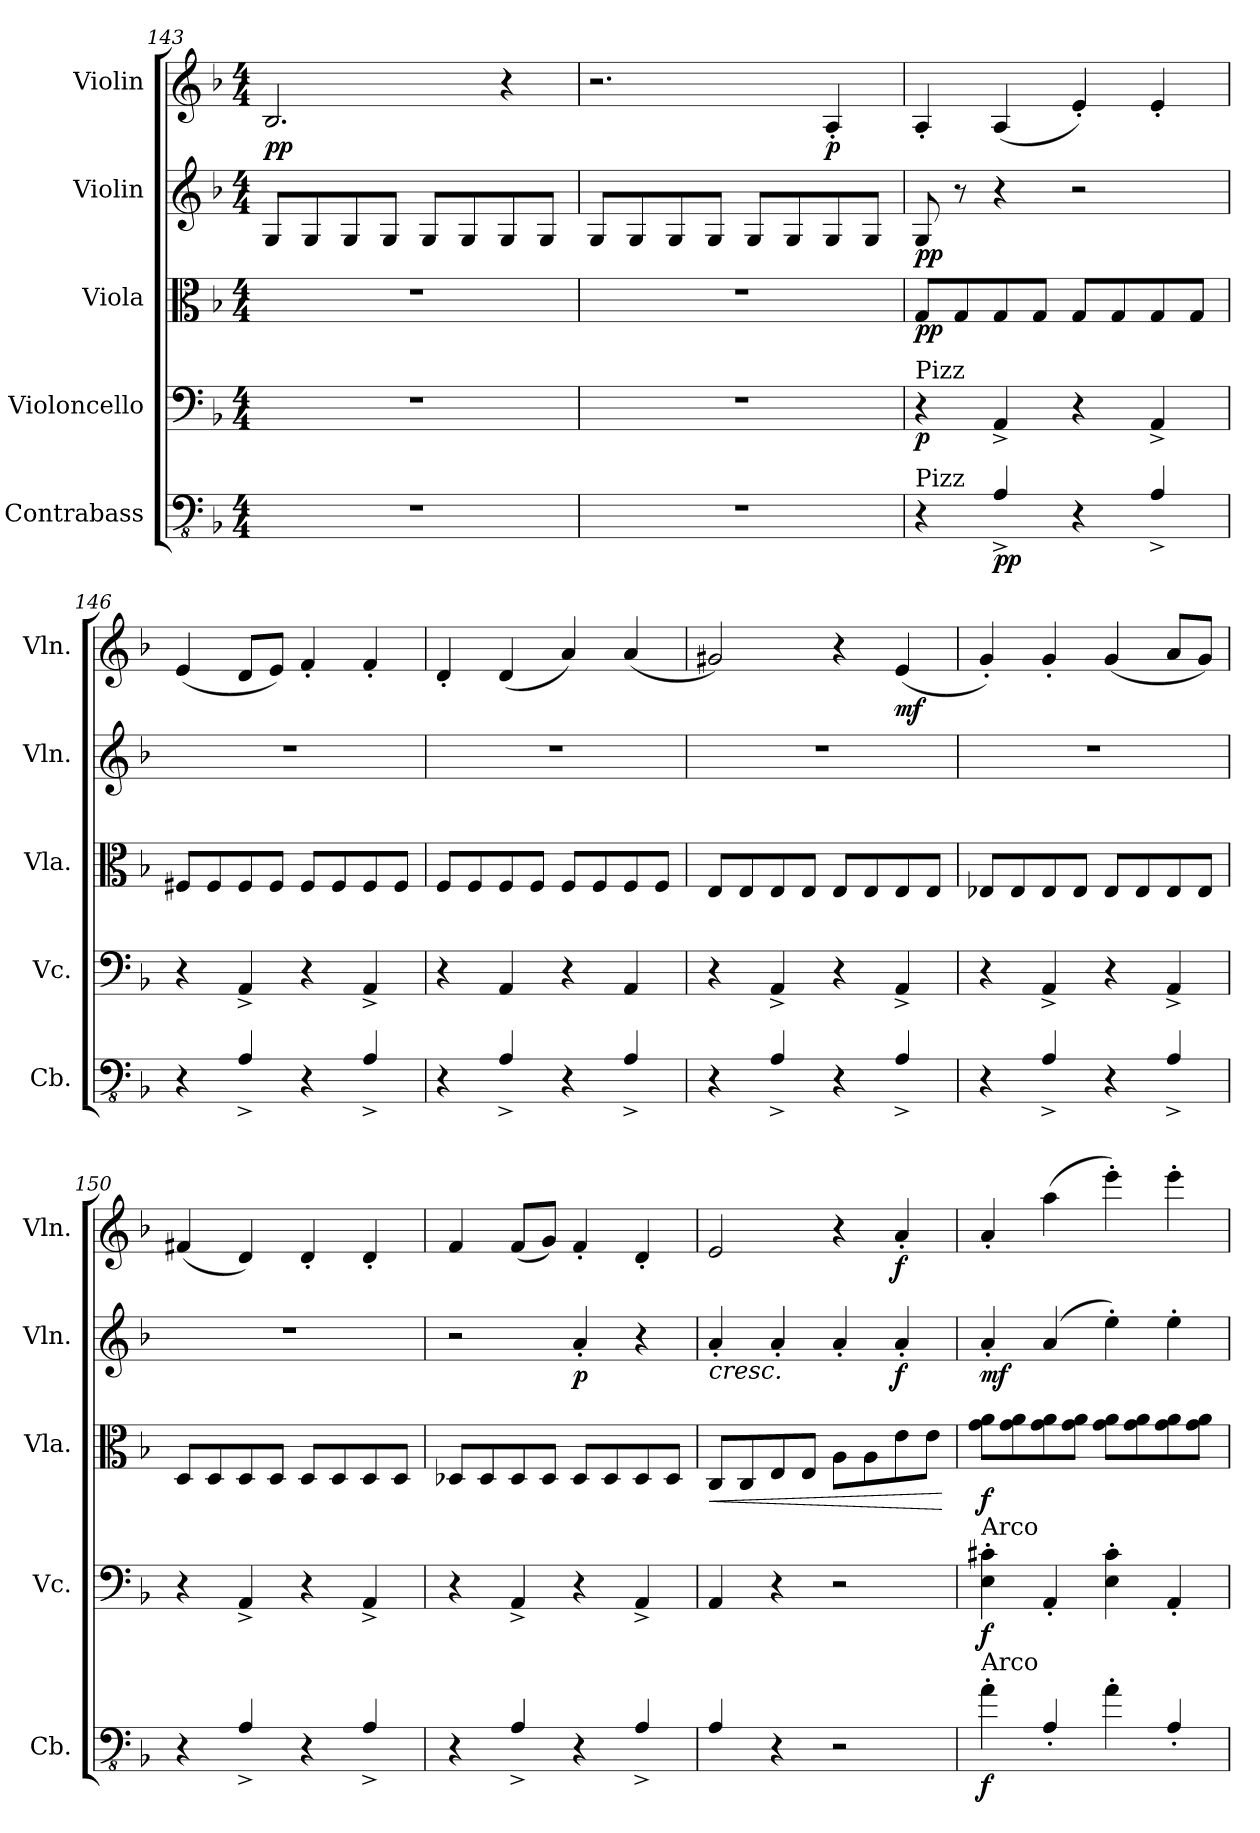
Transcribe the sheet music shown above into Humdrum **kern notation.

**kern	**dynam	**kern	**dynam	**kern	**dynam	**kern	**dynam	**kern	**dynam
*part5	*part5	*part4	*part4	*part3	*part3	*part2	*part2	*part1	*part1
*staff5	*staff5	*staff4	*staff4	*staff3	*staff3	*staff2	*staff2	*staff1	*staff1
*I"Contrabass	*	*I"Violoncello	*	*I"Viola	*	*I"Violin	*	*I"Violin	*
*I'Cb.	*	*I'Vc.	*	*I'Vla.	*	*I'Vln.	*	*I'Vln.	*
*clefFv4	*	*clefF4	*	*clefC3	*	*clefG2	*	*clefG2	*
*ITrd7c12	*	*	*	*	*	*	*	*	*
*k[b-]	*	*k[b-]	*	*k[b-]	*	*k[b-]	*	*k[b-]	*
*M4/4	*	*M4/4	*	*M4/4	*	*M4/4	*	*M4/4	*
=143	=143	=143	=143	=143	=143	=143	=143	=143	=143
!	!	!	!	!	!	!	!	!	!LO:DY:b
1r	.	1r	.	1r	.	8G/L	.	2.B-/	pp
.	.	.	.	.	.	8G/	.	.	.
.	.	.	.	.	.	8G/	.	.	.
.	.	.	.	.	.	8G/J	.	.	.
.	.	.	.	.	.	8G/L	.	.	.
.	.	.	.	.	.	8G/	.	.	.
.	.	.	.	.	.	8G/	.	4r	.
.	.	.	.	.	.	8G/J	.	.	.
=144	=144	=144	=144	=144	=144	=144	=144	=144	=144
1r	.	1r	.	1r	.	8G/L	.	2.r	.
.	.	.	.	.	.	8G/	.	.	.
.	.	.	.	.	.	8G/	.	.	.
.	.	.	.	.	.	8G/J	.	.	.
.	.	.	.	.	.	8G/L	.	.	.
.	.	.	.	.	.	8G/	.	.	.
!	!	!	!	!	!	!	!	!	!LO:DY:b
.	.	.	.	.	.	8G/	.	4A'/	p
.	.	.	.	.	.	8G/J	.	.	.
=145	=145	=145	=145	=145	=145	=145	=145	=145	=145
!	!	!LO:TX:a:t=Pizz	!	!	!	!	!	!	!
!LO:TX:a:t=Pizz	!	!	!	!	!	!	!	!	!
!	!	!	!LO:DY:b	!	!LO:DY:b	!	!LO:DY:b	!	!
4r	.	4r	p	8G/L	pp	8G/	pp	4A'/	.
.	.	.	.	8G/	.	8r	.	.	.
!	!LO:DY:b	!	!	!	!	!	!	!	!
4AAA^/	pp	4AA^/	.	8G/	.	4r	.	(4A/	.
.	.	.	.	8G/J	.	.	.	.	.
4r	.	4r	.	8G/L	.	2r	.	4e'/)	.
.	.	.	.	8G/	.	.	.	.	.
4AAA^/	.	4AA^/	.	8G/	.	.	.	4e'/	.
.	.	.	.	8G/J	.	.	.	.	.
!!LO:LB:g=z
=146	=146	=146	=146	=146	=146	=146	=146	=146	=146
4r	.	4r	.	8F#X/L	.	1r	.	(4e/	.
.	.	.	.	8F#/	.	.	.	.	.
4AAA^/	.	4AA^/	.	8F#/	.	.	.	8d/L	.
.	.	.	.	8F#/J	.	.	.	8e/J)	.
4r	.	4r	.	8F#/L	.	.	.	4f'/	.
.	.	.	.	8F#/	.	.	.	.	.
4AAA^/	.	4AA^/	.	8F#/	.	.	.	4f'/	.
.	.	.	.	8F#/J	.	.	.	.	.
=147	=147	=147	=147	=147	=147	=147	=147	=147	=147
4r	.	4r	.	8F/L	.	1r	.	4d'/	.
.	.	.	.	8F/	.	.	.	.	.
4AAA^/	.	4AA/	.	8F/	.	.	.	(4d/	.
.	.	.	.	8F/J	.	.	.	.	.
4r	.	4r	.	8F/L	.	.	.	4a/)	.
.	.	.	.	8F/	.	.	.	.	.
4AAA^/	.	4AA/	.	8F/	.	.	.	(4a/	.
.	.	.	.	8F/J	.	.	.	.	.
=148	=148	=148	=148	=148	=148	=148	=148	=148	=148
4r	.	4r	.	8E/L	.	1r	.	2g#X/)	.
.	.	.	.	8E/	.	.	.	.	.
4AAA^/	.	4AA^/	.	8E/	.	.	.	.	.
.	.	.	.	8E/J	.	.	.	.	.
4r	.	4r	.	8E/L	.	.	.	4r	.
.	.	.	.	8E/	.	.	.	.	.
!	!	!	!	!	!	!	!	!	!LO:DY:b
4AAA^/	.	4AA^/	.	8E/	.	.	.	(4e/	mf
.	.	.	.	8E/J	.	.	.	.	.
=149	=149	=149	=149	=149	=149	=149	=149	=149	=149
4r	.	4r	.	8E-X/L	.	1r	.	4g'/)	.
.	.	.	.	8E-/	.	.	.	.	.
4AAA^/	.	4AA^/	.	8E-/	.	.	.	4g'/	.
.	.	.	.	8E-/J	.	.	.	.	.
4r	.	4r	.	8E-/L	.	.	.	(4g/	.
.	.	.	.	8E-/	.	.	.	.	.
4AAA^/	.	4AA^/	.	8E-/	.	.	.	8a/L	.
.	.	.	.	8E-/J	.	.	.	8g/J)	.
!!LO:PB:g=z
=150	=150	=150	=150	=150	=150	=150	=150	=150	=150
4r	.	4r	.	8D/L	.	1r	.	(4f#X/	.
.	.	.	.	8D/	.	.	.	.	.
4AAA^/	.	4AA^/	.	8D/	.	.	.	4d/)	.
.	.	.	.	8D/J	.	.	.	.	.
4r	.	4r	.	8D/L	.	.	.	4d'/	.
.	.	.	.	8D/	.	.	.	.	.
4AAA^/	.	4AA^/	.	8D/	.	.	.	4d'/	.
.	.	.	.	8D/J	.	.	.	.	.
=151	=151	=151	=151	=151	=151	=151	=151	=151	=151
4r	.	4r	.	8D-X/L	.	2r	.	4f/	.
.	.	.	.	8D-/	.	.	.	.	.
4AAA^/	.	4AA^/	.	8D-/	.	.	.	(8f/L	.
.	.	.	.	8D-/J	.	.	.	8g/J)	.
!	!	!	!	!	!	!	!LO:DY:b	!	!
4r	.	4r	.	8D-/L	.	4a'/	p	4f'/	.
.	.	.	.	8D-/	.	.	.	.	.
4AAA^/	.	4AA^/	.	8D-/	.	4r	.	4d'/	.
.	.	.	.	8D-/J	.	.	.	.	.
=152	=152	=152	=152	=152	=152	=152	=152	=152	=152
!	!	!	!	!	!LO:HP:b	!	!LO:HP:b	!	!
4AAA/	.	4AA/	.	8C/L	<	4a'/	<	2e/	.
.	.	.	.	8C/	.	.	.	.	.
4r	.	4r	.	8E/	.	4a'/	.	.	.
.	.	.	.	8E/J	.	.	.	.	.
2r	.	2r	.	8A\L	.	4a'/	.	4r	.
.	.	.	.	8A\	.	.	.	.	.
!	!	!	!	!	!	!	!LO:DY:b	!	!LO:DY:b
.	.	.	.	8e\	.	4a'/	f	4a'/	f
.	.	.	.	8e\J	.	.	.	.	.
.	.	.	.	.	[	.	[	.	.
!!LO:LB:g=z
=153	=153	=153	=153	=153	=153	=153	=153	=153	=153
!	!	!LO:TX:a:t=Arco	!	!	!	!	!	!	!
!LO:TX:a:t=Arco	!	!	!	!	!	!	!	!	!
!	!LO:DY:b	!	!LO:DY:b	!	!LO:DY:b	!	!LO:DY:b	!	!
4AA'\	f	4E\' 4c#X\'	f	8g\ 8a\L	f	4a'/	mf	4a'/	.
.	.	.	.	8g\ 8a\	.	.	.	.	.
4AAA'/	.	4AA'/	.	8g\ 8a\	.	(4a/	.	(4aa\	.
.	.	.	.	8g\ 8a\J	.	.	.	.	.
4AA'\	.	4E\' 4c#\'	.	8g\ 8a\L	.	4ee'\)	.	4eee'\)	.
.	.	.	.	8g\ 8a\	.	.	.	.	.
4AAA'/	.	4AA'/	.	8g\ 8a\	.	4ee'\	.	4eee'\	.
.	.	.	.	8g\ 8a\J	.	.	.	.	.
=	=	=	=	=	=	=	=	=	=
*-	*-	*-	*-	*-	*-	*-	*-	*-	*-
